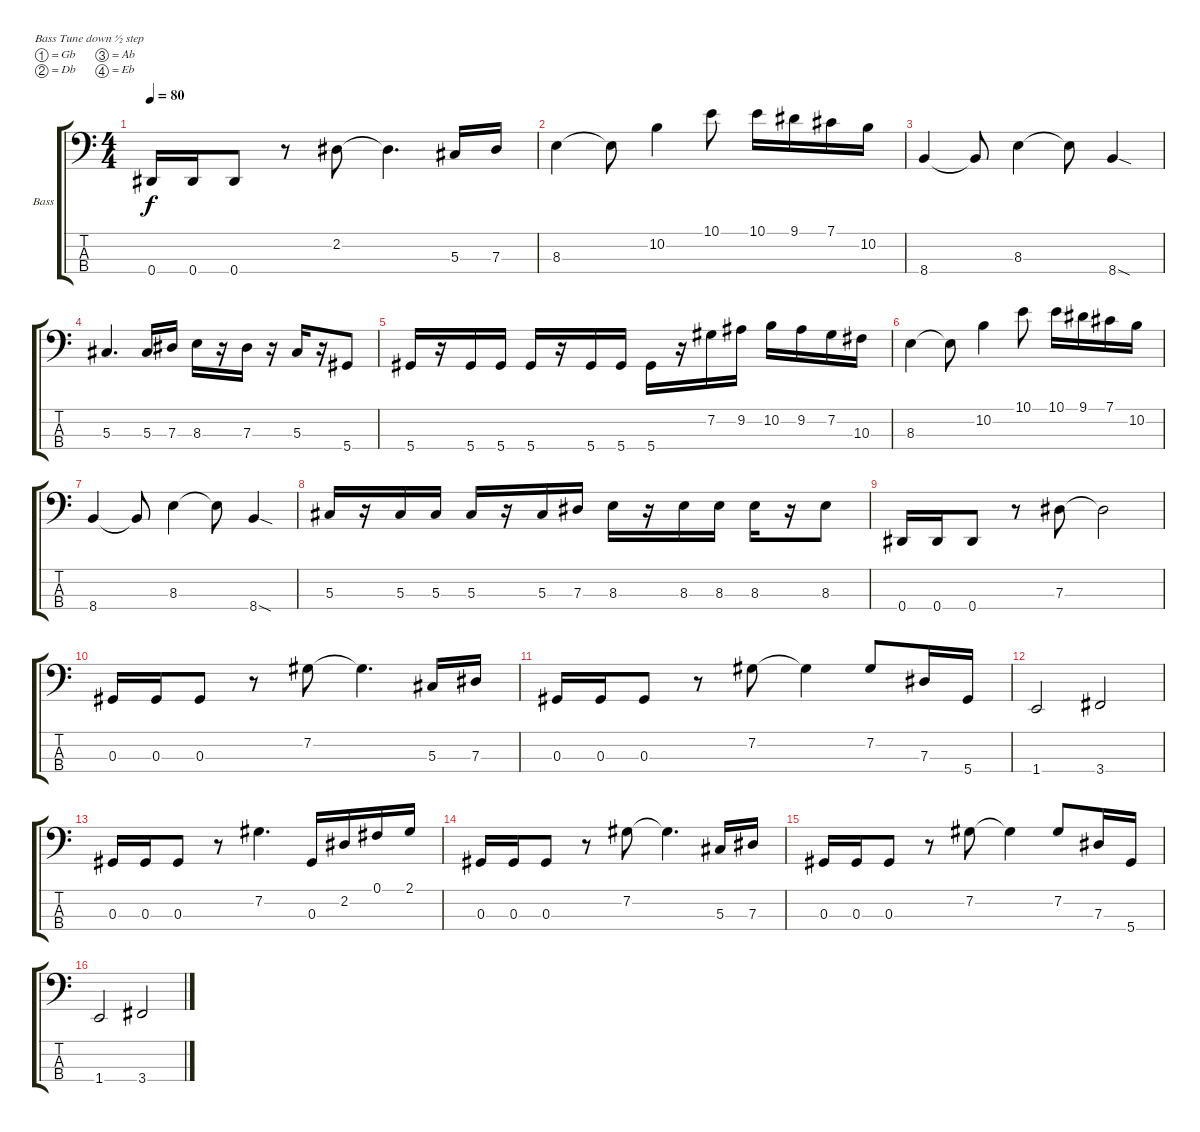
\defaultSystemsLayout 4
\bracketExtendMode groupsimilarinstruments
\firstSystemTrackNameOrientation horizontal
\otherSystemsTrackNameOrientation horizontal
\track ("Dubinin" "Bass") {instrument acousticbass}
\staff {score tabs}
\tuning (Gb2 Db2 Ab1 Eb1)
\ts (4 4)
\tempo 80
\clef f4
\scale
0.333333
\ks c
0.4.16{dy f} 0.4.16 0.4.8 r.8 2.2.8 2.2{t}.4{d} 5.3.16 7.3.16 |
\scale
0.333333 8.3.4 8.3{t}.8 10.2.4 10.1.8 10.1.16 9.1.16 7.1.16 10.2.16 |
\scale
0.333333 8.4.4 8.4{t}.8 8.3.4 8.3{t}.8 8.4{sod}.4 |
\scale
0.333333 5.3.4{d} 5.3.16 7.3.16 8.3.16 r.16 7.3.16 r.16 5.3.16 r.16 5.4.8 |
\scale
0.333333 5.4.16 r.16 5.4.16 5.4.16 5.4.16 r.16 5.4.16 5.4.16 5.4.16 r.16 7.2.16 9.2.16 10.2.16 9.2.16 7.2.16 10.3.16 |
\scale
0.333333 8.3.4 8.3{t}.8 10.2.4 10.1.8 10.1.16 9.1.16 7.1.16 10.2.16 |
8.4.4 8.4{t}.8 8.3.4 8.3{t}.8 8.4{sod}.4 |
5.3.16 r.16 5.3.16 5.3.16 5.3.16 r.16 5.3.16 7.3.16 8.3.16 r.16 8.3.16 8.3.16 8.3.16 r.16 8.3.8 |
0.4.16 0.4.16 0.4.8 r.8 7.3.8 7.3{t}.2 |
0.3.16 0.3.16 0.3.8 r.8 7.2.8 7.2{t}.4{d} 5.3.16 7.3.16 |
0.3.16 0.3.16 0.3.8 r.8 7.2.8 7.2{t}.4 7.2.8 7.3.16 5.4.16 |
1.4.2 3.4.2 |
0.3.16 0.3.16 0.3.8 r.8 7.2.4{d} 0.3.16 2.2.16 0.1.16 2.1.16 |
0.3.16 0.3.16 0.3.8 r.8 7.2.8 7.2{t}.4{d} 5.3.16 7.3.16 |
0.3.16 0.3.16 0.3.8 r.8 7.2.8 7.2{t}.4 7.2.8 7.3.16 5.4.16 |
1.4.2 3.4.2
